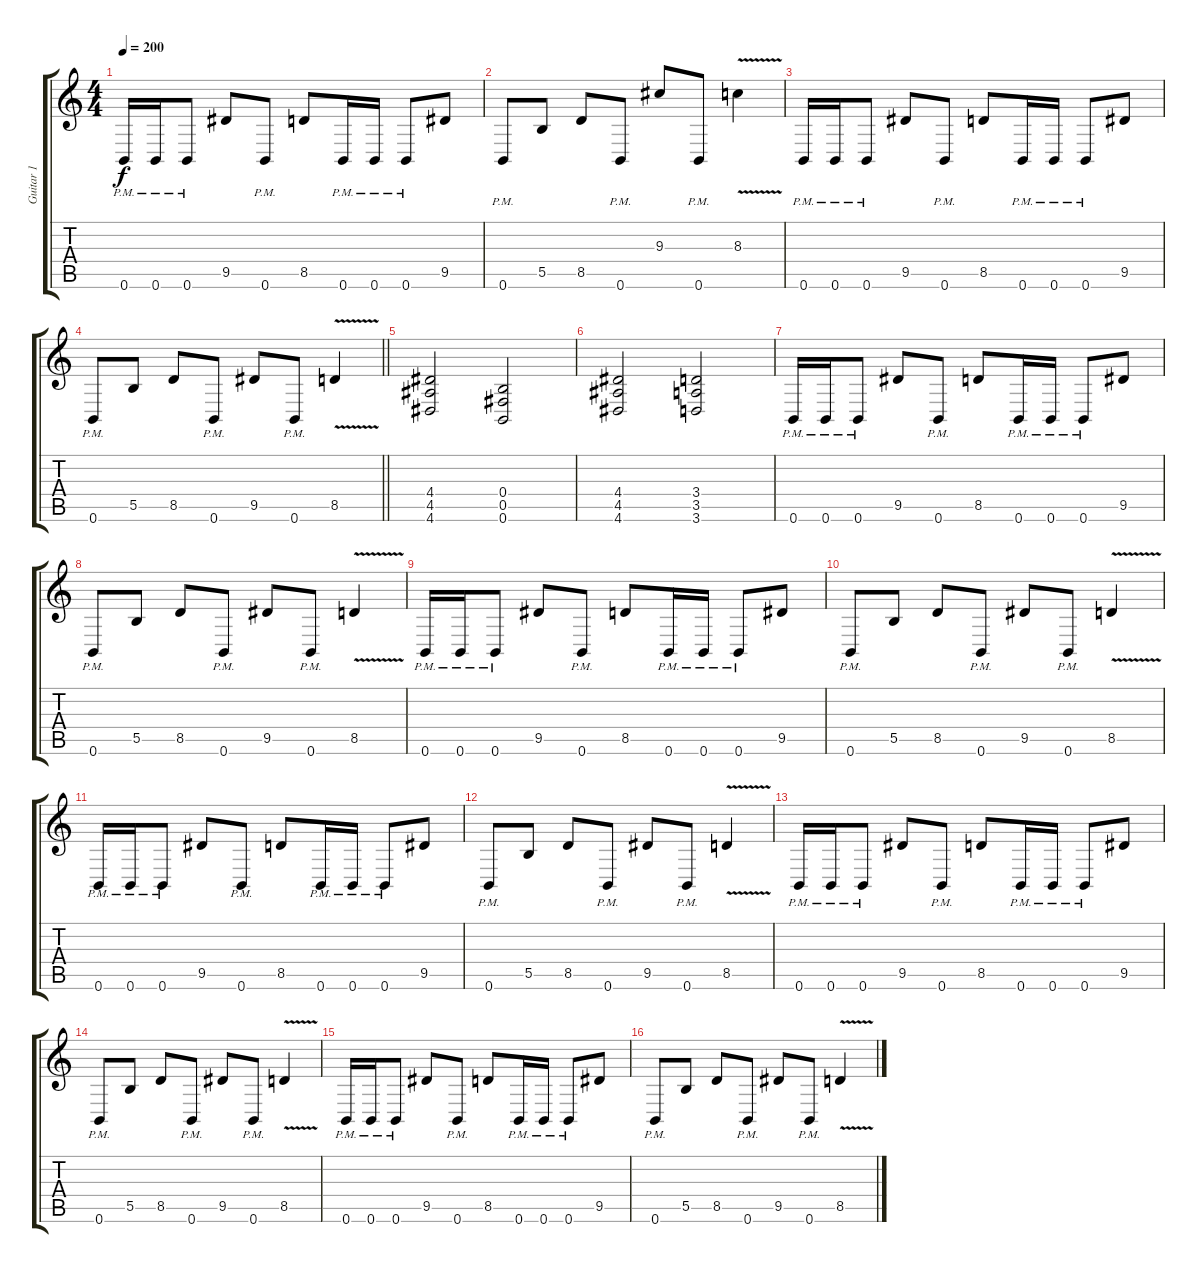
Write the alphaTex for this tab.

\track ("Guitar 1" "Guitar 1") {instrument distortionguitar}
\staff {score tabs}
\tuning (Db4 Ab3 E3 B2 Gb2 B1) {hide}
\ts (4 4)
\tempo 200
\clef g2
\ks c
0.6{pm}.16{dy f} 0.6{pm}.16 0.6{pm}.8 9.5.8 0.6{pm}.8 8.5.8 0.6{pm}.16 0.6{pm}.16 0.6{pm}.8 9.5.8 |
0.6{pm}.8 5.5.8 8.5.8 0.6{pm}.8 9.3.8 0.6{pm}.8 8.3{v}.4 |
0.6{pm}.16 0.6{pm}.16 0.6{pm}.8 9.5.8 0.6{pm}.8 8.5.8 0.6{pm}.16 0.6{pm}.16 0.6{pm}.8 9.5.8 |
\barLineRight lightlight
0.6{pm}.8 5.5.8 8.5.8 0.6{pm}.8 9.5.8 0.6{pm}.8 8.5{v}.4 |
\section ("" "")
(4.4 4.5 4.6).2 (0.4 0.5 0.6).2 |
(4.4 4.5 4.6).2 (3.4 3.5 3.6).2 |
0.6{pm}.16 0.6{pm}.16 0.6{pm}.8 9.5.8 0.6{pm}.8 8.5.8 0.6{pm}.16 0.6{pm}.16 0.6{pm}.8 9.5.8 |
0.6{pm}.8 5.5.8 8.5.8 0.6{pm}.8 9.5.8 0.6{pm}.8 8.5{v}.4 |
0.6{pm}.16 0.6{pm}.16 0.6{pm}.8 9.5.8 0.6{pm}.8 8.5.8 0.6{pm}.16 0.6{pm}.16 0.6{pm}.8 9.5.8 |
0.6{pm}.8 5.5.8 8.5.8 0.6{pm}.8 9.5.8 0.6{pm}.8 8.5{v}.4 |
0.6{pm}.16 0.6{pm}.16 0.6{pm}.8 9.5.8 0.6{pm}.8 8.5.8 0.6{pm}.16 0.6{pm}.16 0.6{pm}.8 9.5.8 |
0.6{pm}.8 5.5.8 8.5.8 0.6{pm}.8 9.5.8 0.6{pm}.8 8.5{v}.4 |
0.6{pm}.16 0.6{pm}.16 0.6{pm}.8 9.5.8 0.6{pm}.8 8.5.8 0.6{pm}.16 0.6{pm}.16 0.6{pm}.8 9.5.8 |
0.6{pm}.8 5.5.8 8.5.8 0.6{pm}.8 9.5.8 0.6{pm}.8 8.5{v}.4 |
0.6{pm}.16 0.6{pm}.16 0.6{pm}.8 9.5.8 0.6{pm}.8 8.5.8 0.6{pm}.16 0.6{pm}.16 0.6{pm}.8 9.5.8 |
0.6{pm}.8 5.5.8 8.5.8 0.6{pm}.8 9.5.8 0.6{pm}.8 8.5{v}.4
